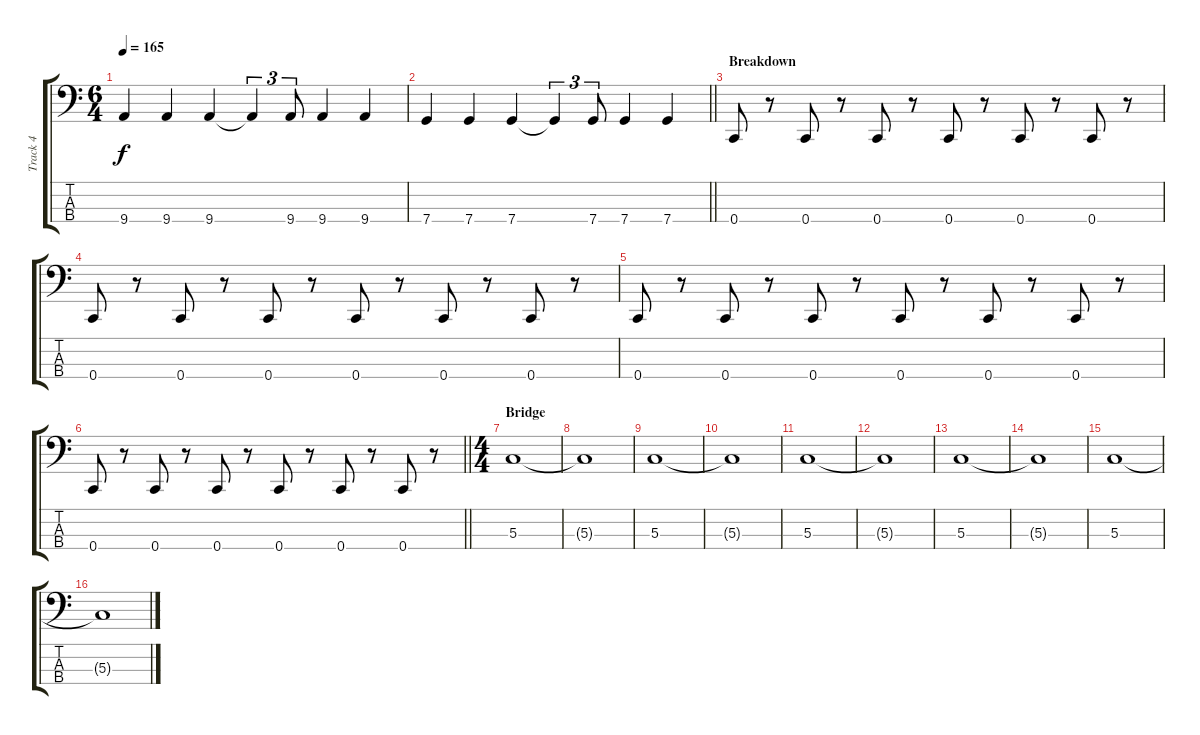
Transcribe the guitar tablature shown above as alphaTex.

\track ("Track 4" "Track 4") {instrument electricbassfinger}
\staff {score tabs}
\tuning (F2 C2 G1 C1) {hide}
\ts (6 4)
\tempo 165
\clef f4
\ks c
9.4.4{dy f} 9.4.4 9.4.4 9.4{t}.4{tu (3 2)} 9.4.8{tu (3 2)} 9.4.4 9.4.4 |
\barLineRight lightlight
7.4.4 7.4.4 7.4.4 7.4{t}.4{tu (3 2)} 7.4.8{tu (3 2)} 7.4.4 7.4.4 |
\section ("" "Breakdown")
0.4.8 r.8 0.4.8 r.8 0.4.8 r.8 0.4.8 r.8 0.4.8 r.8 0.4.8 r.8 |
0.4.8 r.8 0.4.8 r.8 0.4.8 r.8 0.4.8 r.8 0.4.8 r.8 0.4.8 r.8 |
0.4.8 r.8 0.4.8 r.8 0.4.8 r.8 0.4.8 r.8 0.4.8 r.8 0.4.8 r.8 |
\barLineRight lightlight
0.4.8 r.8 0.4.8 r.8 0.4.8 r.8 0.4.8 r.8 0.4.8 r.8 0.4.8 r.8 |
\ts (4 4)
\section ("" "Bridge")
5.3.1 |
5.3{t}.1 |
5.3.1 |
5.3{t}.1 |
5.3.1 |
5.3{t}.1 |
5.3.1 |
5.3{t}.1 |
5.3.1 |
5.3{t}.1
